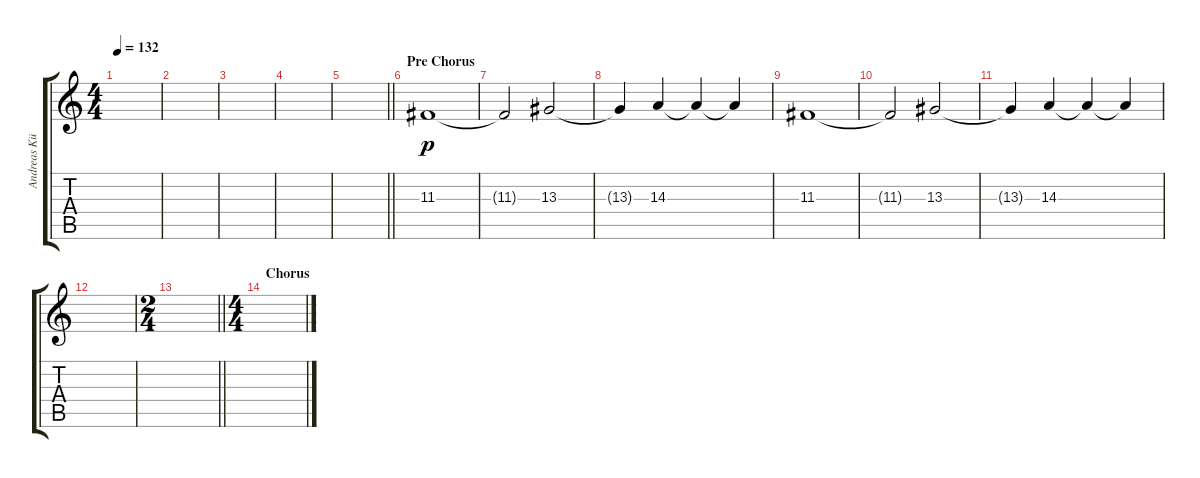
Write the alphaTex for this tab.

\track ("Andreas Kück" "Andreas Kü") {instrument choiraahs}
\staff {score tabs}
\tuning (E4 B3 G3 D3 A2 E2) {hide}
\ts (4 4)
\tempo 132
\clef g2
\ks c
|
|
|
|
\barLineRight lightlight
|
\section ("" "Pre Chorus")
11.3.1{dy p instrument stringensemble1} |
11.3{t}.2 13.3.2 |
13.3{t}.4 14.3.4 14.3{t}.4 14.3{t}.4 |
11.3.1 |
11.3{t}.2 13.3.2 |
13.3{t}.4 14.3.4 14.3{t}.4 14.3{t}.4 |
|
\ts (2 4)
\barLineRight lightlight
|
\ts (4 4)
\section ("" "Chorus")
